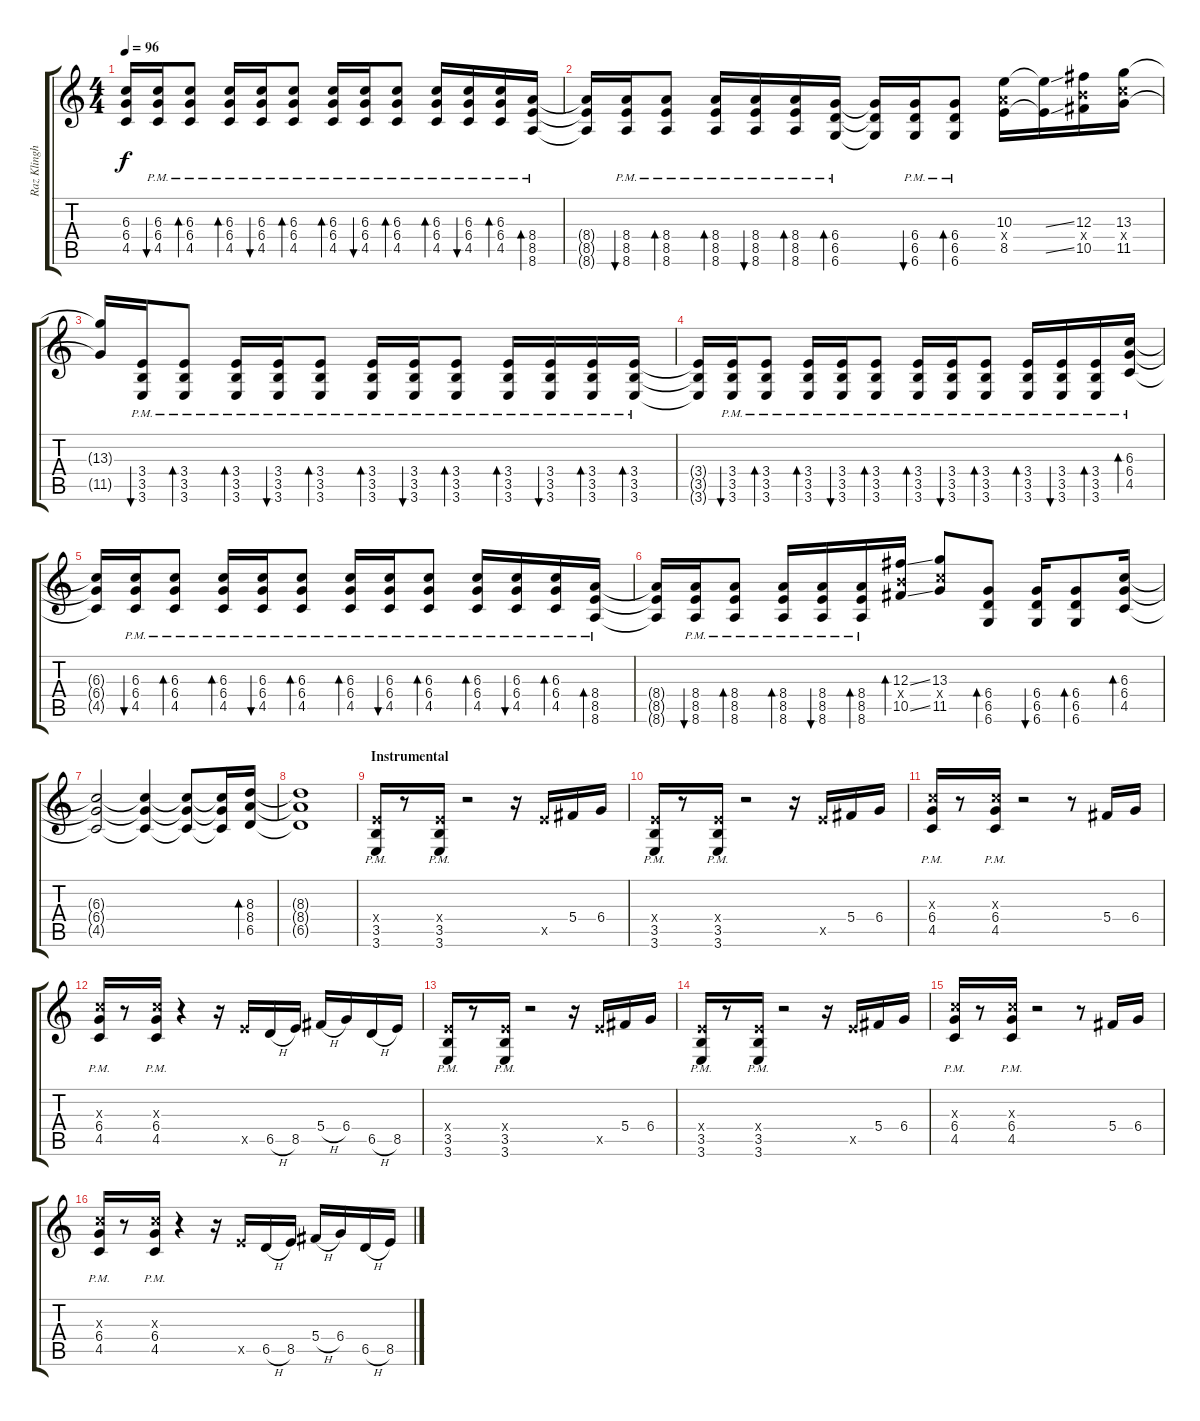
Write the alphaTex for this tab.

\track ("Raz Klinghoffer" "Raz Klingh") {instrument distortionguitar}
\staff {score tabs}
\tuning (Eb4 Bb3 Gb3 Db3 Ab2 Db2) {hide}
\ts (4 4)
\tempo 96
\clef g2
\ks c
(6.3{t} 6.4{t} 4.5{t}).16{dy f} (6.3{pm} 6.4 4.5).16{bu 120} (6.3{pm} 6.4 4.5).8{bd 120} (6.3{pm} 6.4 4.5).16{bd 120} (6.3{pm} 6.4 4.5).16{bu 120} (6.3{pm} 6.4 4.5).8{bd 120} (6.3{pm} 6.4 4.5).16{bd 120} (6.3{pm} 6.4 4.5).16{bu 120} (6.3{pm} 6.4 4.5).8{bd 120} (6.3{pm} 6.4 4.5).16{bd 120} (6.3{pm} 6.4 4.5).16{bu 120} (6.3{pm} 6.4{pm} 4.5).16{bd 120} (8.4{pm} 8.5 8.6).16{bd 120} |
(8.4{t} 8.5{t} 8.6{t}).16 (8.4{pm} 8.5 8.6).16{bu 120} (8.4{pm} 8.5 8.6).8{bd 120} (8.4{pm} 8.5 8.6).16{bd 120} (8.4{pm} 8.5 8.6).16{bu 120} (8.4{pm} 8.5{pm} 8.6).16{bd 120} (6.4{pm} 6.5 6.6).16{bd 120} (6.4{t} 6.5{t} 6.6{t}).16 (6.4{pm} 6.5 6.6).16{bu 120} (6.4{pm} 6.5 6.6).8{bd 120} (10.3 8.4{x} 8.5).16 (10.3{ss t} 8.5{ss t}).16 (12.3 10.4{x} 10.5).16 (13.3 11.4{x} 11.5).16 |
(13.3{t} 11.5{t}).16 (3.4{pm} 3.5 3.6).16{bu 120} (3.4{pm} 3.5 3.6).8{bd 120} (3.4{pm} 3.5 3.6).16{bd 120} (3.4{pm} 3.5 3.6).16{bu 120} (3.4{pm} 3.5 3.6).8{bd 120} (3.4{pm} 3.5 3.6).16{bd 120} (3.4{pm} 3.5 3.6).16{bu 120} (3.4{pm} 3.5 3.6).8{bd 120} (3.4{pm} 3.5 3.6).16{bd 120} (3.4{pm} 3.5 3.6).16{bu 120} (3.4{pm} 3.5{pm} 3.6).16{bd 120} (3.4{pm} 3.5 3.6).16{bd 120} |
(3.4{t} 3.5{t} 3.6{t}).16 (3.4{pm} 3.5 3.6).16{bu 120} (3.4{pm} 3.5 3.6).8{bd 120} (3.4{pm} 3.5 3.6).16{bd 120} (3.4{pm} 3.5 3.6).16{bu 120} (3.4{pm} 3.5 3.6).8{bd 120} (3.4{pm} 3.5 3.6).16{bd 120} (3.4{pm} 3.5 3.6).16{bu 120} (3.4{pm} 3.5 3.6).8{bd 120} (3.4{pm} 3.5 3.6).16{bd 120} (3.4{pm} 3.5 3.6).16{bu 120} (3.4{pm} 3.5{pm} 3.6).16{bd 120} (6.3{pm} 6.4 4.5).16{bd 120} |
(6.3{t} 6.4{t} 4.5{t}).16 (6.3{pm} 6.4 4.5).16{bu 120} (6.3{pm} 6.4 4.5).8{bd 120} (6.3{pm} 6.4 4.5).16{bd 120} (6.3{pm} 6.4 4.5).16{bu 120} (6.3{pm} 6.4 4.5).8{bd 120} (6.3{pm} 6.4 4.5).16{bd 120} (6.3{pm} 6.4 4.5).16{bu 120} (6.3{pm} 6.4 4.5).8{bd 120} (6.3{pm} 6.4 4.5).16{bd 120} (6.3{pm} 6.4 4.5).16{bu 120} (6.3{pm} 6.4{pm} 4.5).16{bd 120} (8.4{pm} 8.5 8.6).16{bd 120} |
(8.4{t} 8.5{t} 8.6{t}).16 (8.4{pm} 8.5 8.6).16{bu 120} (8.4{pm} 8.5 8.6).8{bd 120} (8.4{pm} 8.5 8.6).16{bd 120} (8.4{pm} 8.5 8.6).16{bu 120} (8.4{pm} 8.5{pm} 8.6).16{bd 120} (12.3{ss} 10.4{x} 10.5{ss}).16{bd 120} (13.3 11.4{x} 11.5).8 (6.4 6.5 6.6).8{bd 120} (6.4 6.5 6.6).16{bu 120} (6.4 6.5 6.6).8{bd 120} (6.3 6.4 4.5).16{bd 120} |
(6.3{t} 6.4{t} 4.5{t}).2 (6.3{t} 6.4{t} 4.5{t}).4 (6.3{t} 6.4{t} 4.5{t}).8 (6.3{t} 6.4{t} 4.5{t}).16 (8.3 8.4 6.5).16{bd 120} |
(8.3{t} 8.4{t} 6.5{t}).1 |
\section ("" "Instrumental")
(3.4{x} 3.5{pm} 3.6).16 r.8 (3.4{x} 3.5{pm} 3.6).16 r.2 r.16 8.5{x}.16 5.4.16 6.4.16 |
(3.4{x} 3.5{pm} 3.6).16 r.8 (3.4{x} 3.5{pm} 3.6).16 r.2 r.16 8.5{x}.16 5.4.16 6.4.16 |
(6.3{x} 6.4{pm} 4.5).16 r.8 (6.3{x} 6.4{pm} 4.5).16 r.2 r.8 5.4.16 6.4.16 |
(6.3{x} 6.4{pm} 4.5).16 r.8 (6.3{x} 6.4{pm} 4.5).16 r.4 r.16 8.5{x}.16 6.5{h}.16 8.5.16 5.4{h}.16 6.4.16 6.5{h}.16 8.5.16 |
(3.4{x} 3.5{pm} 3.6).16 r.8 (3.4{x} 3.5{pm} 3.6).16 r.2 r.16 8.5{x}.16 5.4.16 6.4.16 |
(3.4{x} 3.5{pm} 3.6).16 r.8 (3.4{x} 3.5{pm} 3.6).16 r.2 r.16 8.5{x}.16 5.4.16 6.4.16 |
(6.3{x} 6.4{pm} 4.5).16 r.8 (6.3{x} 6.4{pm} 4.5).16 r.2 r.8 5.4.16 6.4.16 |
(6.3{x} 6.4{pm} 4.5).16 r.8 (6.3{x} 6.4{pm} 4.5).16 r.4 r.16 8.5{x}.16 6.5{h}.16 8.5.16 5.4{h}.16 6.4.16 6.5{h}.16 8.5.16
